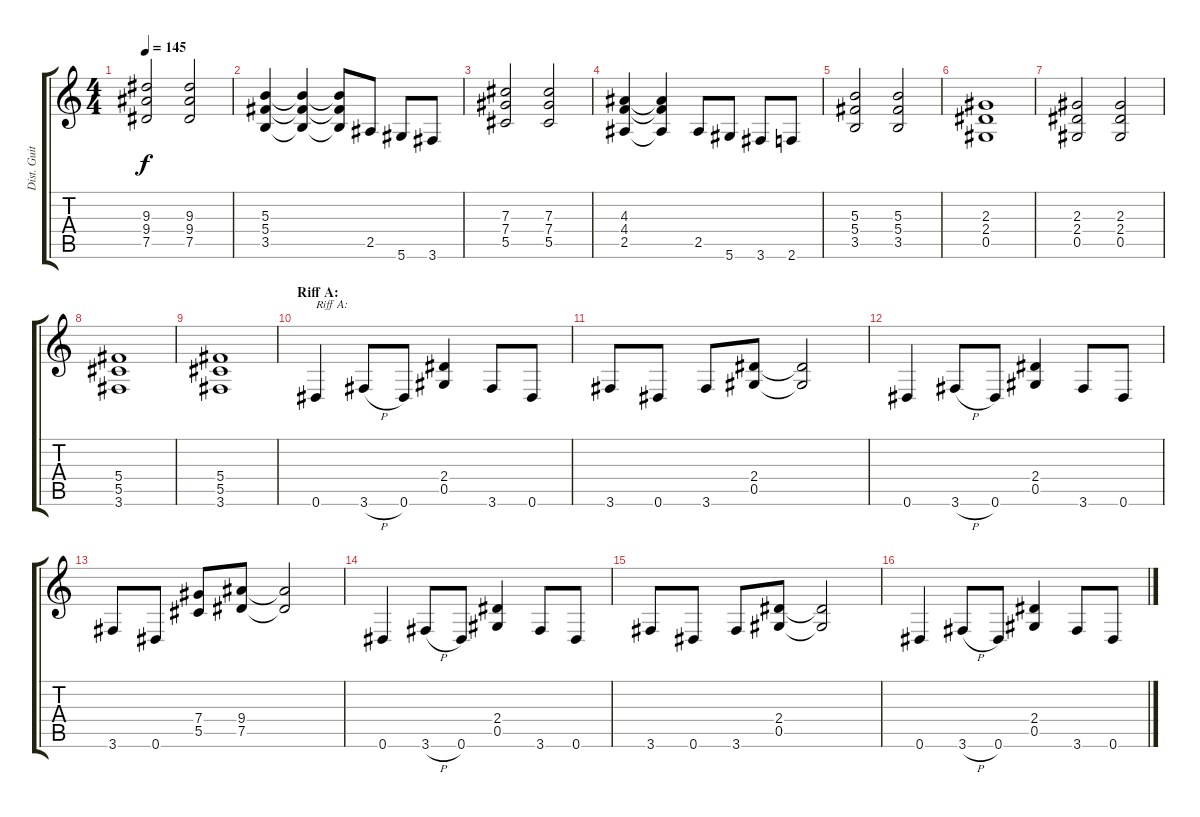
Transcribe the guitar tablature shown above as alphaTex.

\track ("Dist. Guitar 2" "Dist. Guit") {instrument distortionguitar}
\staff {score tabs}
\tuning (Eb4 Bb3 Gb3 Db3 Ab2 Eb2) {hide}
\ts (4 4)
\tempo 145
\clef g2
\ks c
(9.3 9.4 7.5).2{dy f} (9.3 9.4 7.5).2 |
(5.3 5.4 3.5).4 (5.3{t} 5.4{t} 3.5{t}).4 (5.3{t} 5.4{t} 3.5{t}).8 2.5.8 5.6.8 3.6.8 |
(7.3 7.4 5.5).2 (7.3 7.4 5.5).2 |
(4.3 4.4 2.5).4 (4.3{t} 4.4{t} 2.5{t}).4 2.5.8 5.6.8 3.6.8 2.6.8 |
(5.3 5.4 3.5).2 (5.3 5.4 3.5).2 |
(2.3 2.4 0.5).1 |
(2.3 2.4 0.5).2 (2.3 2.4 0.5).2 |
(5.4 5.5 3.6).1 |
(5.4 5.5 3.6).1 |
\section ("" "Riff A:")
0.6.4{txt "Riff A:"} 3.6{h}.8 0.6.8 (2.4 0.5).4 3.6.8 0.6.8 |
3.6.8 0.6.8 3.6.8 (2.4 0.5).8 (2.4{t} 0.5{t}).2 |
0.6.4 3.6{h}.8 0.6.8 (2.4 0.5).4 3.6.8 0.6.8 |
3.6.8 0.6.8 (7.4 5.5).8 (9.4 7.5).8 (9.4{t} 7.5{t}).2 |
0.6.4 3.6{h}.8 0.6.8 (2.4 0.5).4 3.6.8 0.6.8 |
3.6.8 0.6.8 3.6.8 (2.4 0.5).8 (2.4{t} 0.5{t}).2 |
0.6.4 3.6{h}.8 0.6.8 (2.4 0.5).4 3.6.8 0.6.8
